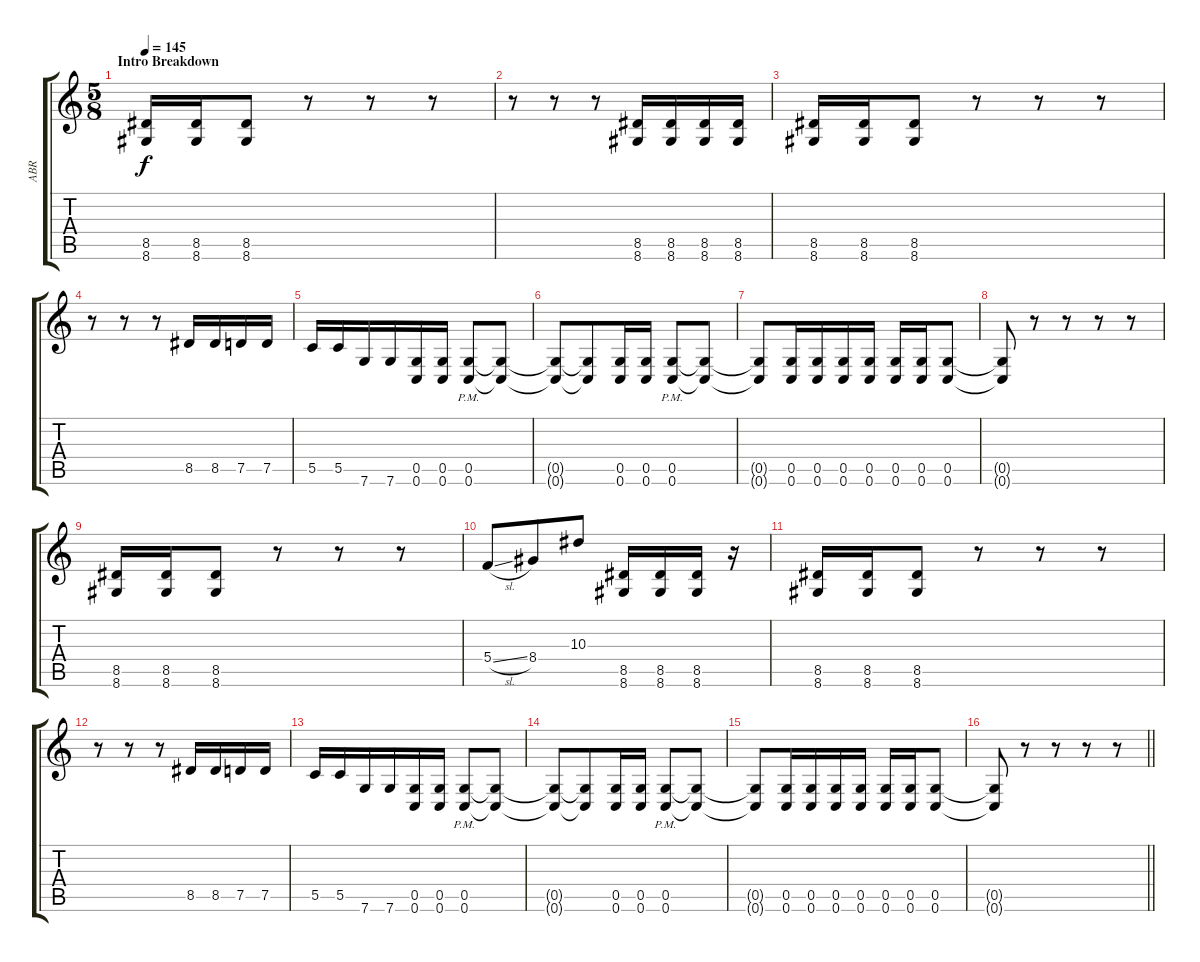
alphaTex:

\track ("ABR" "ABR") {instrument distortionguitar}
\staff {score tabs}
\tuning (D4 A3 F3 C3 G2 C2) {hide}
\ts (5 8)
\section ("" "Intro Breakdown")
\tempo 145
\clef g2
\ks c
(8.5 8.6).16{dy f volume 16 balance 2 instrument distortionguitar} (8.5 8.6).16 (8.5 8.6).8 r.8 r.8 r.8 |
r.8 r.8 r.8 (8.5 8.6).16 (8.5 8.6).16 (8.5 8.6).16 (8.5 8.6).16 |
(8.5 8.6).16 (8.5 8.6).16 (8.5 8.6).8 r.8 r.8 r.8 |
r.8 r.8 r.8 8.5.16 8.5.16 7.5.16 7.5.16 |
5.5.16 5.5.16 7.6.16 7.6.16 (0.5 0.6).16 (0.5 0.6).16 (0.5{pm} 0.6{pm}).8 (0.5{t} 0.6{t}).8 |
(0.5{t} 0.6{t}).8 (0.5{t} 0.6{t}).8 (0.5 0.6).16 (0.5 0.6).16 (0.5{pm} 0.6{pm}).8 (0.5{t} 0.6{t}).8 |
(0.5{t} 0.6{t}).8 (0.5 0.6).16 (0.5 0.6).16 (0.5 0.6).16 (0.5 0.6).16 (0.5 0.6).16 (0.5 0.6).16 (0.5 0.6).8 |
(0.5{t} 0.6{t}).8 r.8 r.8 r.8 r.8 |
(8.5 8.6).16{volume 16 balance 2 instrument distortionguitar} (8.5 8.6).16 (8.5 8.6).8 r.8 r.8 r.8 |
5.4{sl}.8{balance 4} 8.4.8 10.3.8 (8.5 8.6).16{balance 2} (8.5 8.6).16 (8.5 8.6).16 r.16 |
(8.5 8.6).16 (8.5 8.6).16 (8.5 8.6).8 r.8 r.8 r.8 |
r.8 r.8 r.8 8.5.16 8.5.16 7.5.16 7.5.16 |
5.5.16 5.5.16 7.6.16 7.6.16 (0.5 0.6).16 (0.5 0.6).16 (0.5{pm} 0.6{pm}).8 (0.5{t} 0.6{t}).8 |
(0.5{t} 0.6{t}).8 (0.5{t} 0.6{t}).8 (0.5 0.6).16 (0.5 0.6).16 (0.5{pm} 0.6{pm}).8 (0.5{t} 0.6{t}).8 |
(0.5{t} 0.6{t}).8 (0.5 0.6).16 (0.5 0.6).16 (0.5 0.6).16 (0.5 0.6).16 (0.5 0.6).16 (0.5 0.6).16 (0.5 0.6).8 |
\barLineRight lightlight
(0.5{t} 0.6{t}).8 r.8 r.8 r.8 r.8
